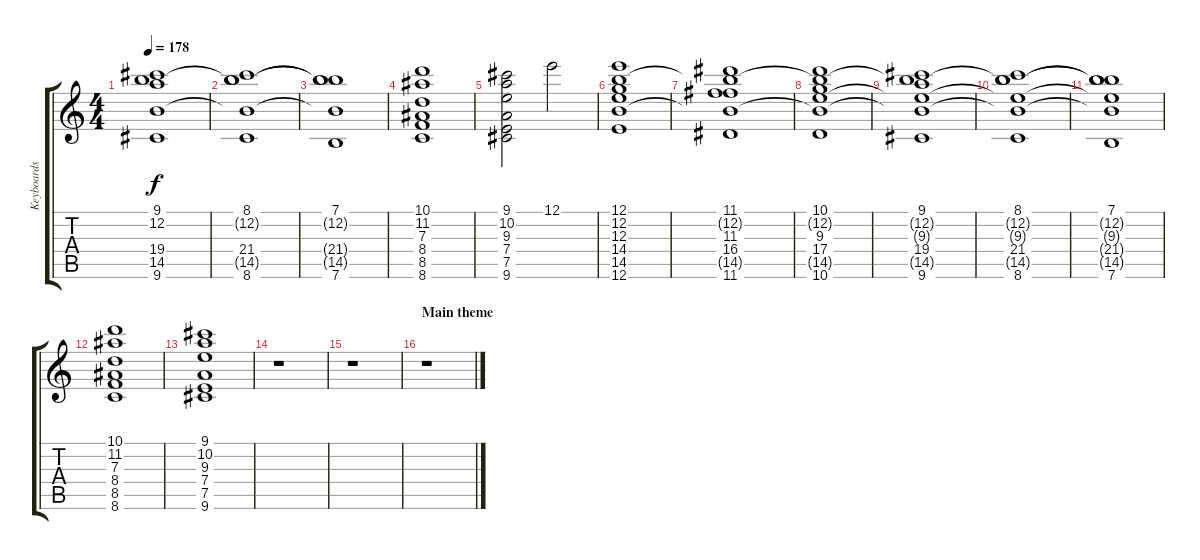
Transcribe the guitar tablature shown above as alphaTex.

\track ("Keyboards 1" "Keyboards ") {instrument tremolostrings}
\staff {score tabs}
\tuning (E5 B4 G4 D4 A3 E3) {hide}
\ts (4 4)
\tempo 178
\clef g2
\ks c
(9.1 12.2{t} 19.4 14.5{t} 9.6).1{dy f} |
(8.1 12.2{t} 21.4 14.5{t} 8.6).1 |
(7.1 12.2{t} 21.4{t} 14.5{t} 7.6).1 |
(10.1 11.2 7.3 8.4 8.5 8.6).1 |
(9.1 10.2 9.3 7.4 7.5 9.6).2 12.1.2 |
(12.1 12.2 12.3 14.4 14.5 12.6).1 |
(11.1 12.2{t} 11.3 16.4 14.5{t} 11.6).1 |
(10.1 12.2{t} 9.3 17.4 14.5{t} 10.6).1 |
(9.1 12.2{t} 9.3{t} 19.4 14.5{t} 9.6).1 |
(8.1 12.2{t} 9.3{t} 21.4 14.5{t} 8.6).1 |
(7.1 12.2{t} 9.3{t} 21.4{t} 14.5{t} 7.6).1 |
(10.1 11.2 7.3 8.4 8.5 8.6).1 |
(9.1 10.2 9.3 7.4 7.5 9.6).1 |
r.1 |
r.1 |
\section ("" "Main theme")
r.1
